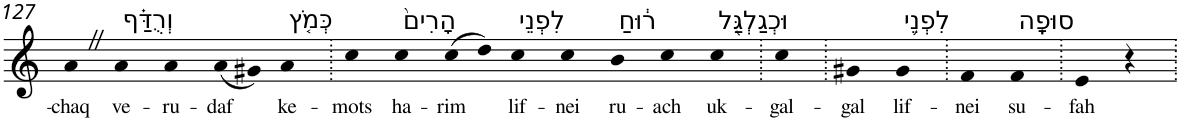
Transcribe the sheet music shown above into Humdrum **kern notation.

**kern	**text
*part1	*part1
*staff1	*staff1
*I"Piano	*
*I'Pno	*
!!LO:PB:g=z
*clefG2	*
*k[]	*
=127	=127
!	!LO:LY:b
4aZ	-chaq
!LO:TX:a:t=וְרֻדַּ֗ף	!
!	!LO:LY:b
4a	ve-
!	!LO:LY:b
4a	-ru-
!	!LO:LY:b
(8a	-daf
8g#X)	.
!LO:TX:a:t=כְּמֹ֤ץ	!
!	!LO:LY:b
4a	ke-
=128.	=128.
!	!LO:LY:b
4cc	-mots
!LO:TX:a:t=הָרִים֙	!
!	!LO:LY:b
4cc	ha-
!	!LO:LY:b
(8cc	-rim
8dd)	.
!LO:TX:a:t=לִפְנֵי	!
!	!LO:LY:b
4cc	lif-
!	!LO:LY:b
4cc	-nei
!LO:TX:a:t=ר֔וּחַ	!
!	!LO:LY:b
4b	ru-
!	!LO:LY:b
4cc	-ach
!LO:TX:a:t=וּכְגַלְגַּ֖ל	!
!	!LO:LY:b
4cc	uk-
=129.	=129.
!	!LO:LY:b
4cc	-gal-
=130.	=130.
!	!LO:LY:b
4g#X	-gal
!LO:TX:a:t=לִפְנֵ֥י	!
!	!LO:LY:b
4g#	lif-
=131.	=131.
!	!LO:LY:b
4f	-nei
!LO:TX:a:t=סוּפָֽה	!
!	!LO:LY:b
4f	su-
=132.	=132.
!	!LO:LY:b
4e	-fah
4r	.
=.	=.
*-	*-
